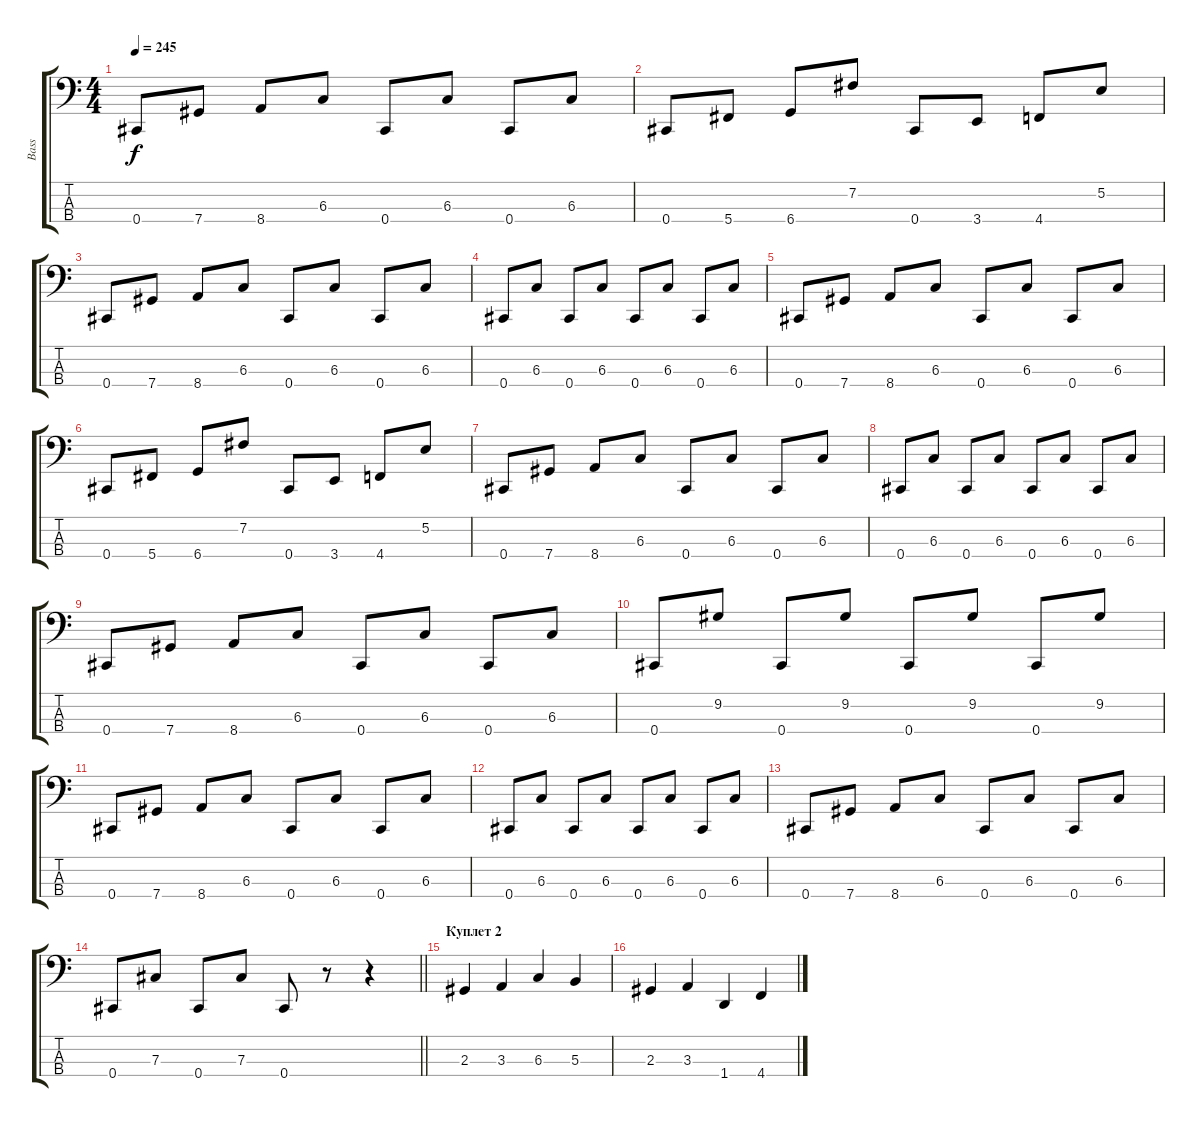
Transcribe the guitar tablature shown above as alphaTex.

\track ("Bass" "Bass") {instrument electricbassfinger}
\staff {score tabs}
\tuning (E2 B1 Gb1 Db1) {hide}
\ts (4 4)
\tempo 245
\clef f4
\ks c
0.4.8{dy f} 7.4.8 8.4.8 6.3.8 0.4.8 6.3.8 0.4.8 6.3.8 |
0.4.8 5.4.8 6.4.8 7.2.8 0.4.8 3.4.8 4.4.8 5.2.8 |
0.4.8 7.4.8 8.4.8 6.3.8 0.4.8 6.3.8 0.4.8 6.3.8 |
0.4.8 6.3.8 0.4.8 6.3.8 0.4.8 6.3.8 0.4.8 6.3.8 |
0.4.8 7.4.8 8.4.8 6.3.8 0.4.8 6.3.8 0.4.8 6.3.8 |
0.4.8 5.4.8 6.4.8 7.2.8 0.4.8 3.4.8 4.4.8 5.2.8 |
0.4.8 7.4.8 8.4.8 6.3.8 0.4.8 6.3.8 0.4.8 6.3.8 |
0.4.8 6.3.8 0.4.8 6.3.8 0.4.8 6.3.8 0.4.8 6.3.8 |
0.4.8 7.4.8 8.4.8 6.3.8 0.4.8 6.3.8 0.4.8 6.3.8 |
0.4.8 9.2.8 0.4.8 9.2.8 0.4.8 9.2.8 0.4.8 9.2.8 |
0.4.8 7.4.8 8.4.8 6.3.8 0.4.8 6.3.8 0.4.8 6.3.8 |
0.4.8 6.3.8 0.4.8 6.3.8 0.4.8 6.3.8 0.4.8 6.3.8 |
0.4.8 7.4.8 8.4.8 6.3.8 0.4.8 6.3.8 0.4.8 6.3.8 |
\barLineRight lightlight
0.4.8 7.3.8 0.4.8 7.3.8 0.4.8 r.8 r.4 |
\section ("" "Куплет 2")
2.3.4 3.3.4 6.3.4 5.3.4 |
2.3.4 3.3.4 1.4.4 4.4.4
